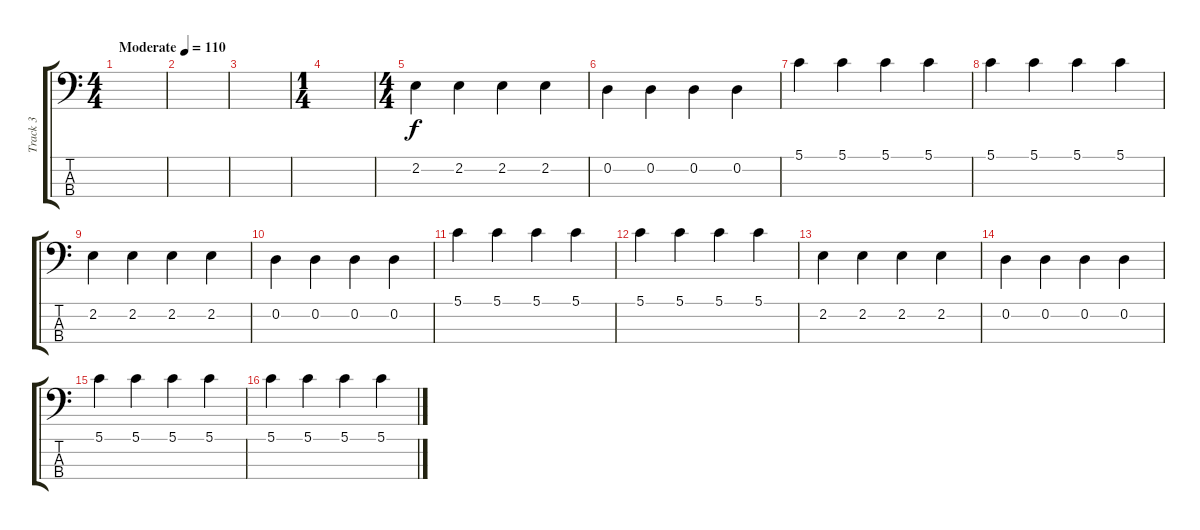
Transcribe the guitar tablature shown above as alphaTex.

\track ("Track 3" "Track 3") {instrument electricbasspick}
\staff {score tabs}
\tuning (G2 D2 A1 D1) {hide}
\ts (4 4)
\tempo (110 "Moderate")
\clef f4
\ks c
|
|
|
\ts (1 4)
|
\ts (4 4)
2.2.4 2.2.4 2.2.4 2.2.4 |
0.2.4 0.2.4 0.2.4 0.2.4 |
5.1.4 5.1.4 5.1.4 5.1.4 |
5.1.4 5.1.4 5.1.4 5.1.4 |
2.2.4 2.2.4 2.2.4 2.2.4 |
0.2.4 0.2.4 0.2.4 0.2.4 |
5.1.4 5.1.4 5.1.4 5.1.4 |
5.1.4 5.1.4 5.1.4 5.1.4 |
2.2.4 2.2.4 2.2.4 2.2.4 |
0.2.4 0.2.4 0.2.4 0.2.4 |
5.1.4 5.1.4 5.1.4 5.1.4 |
5.1.4 5.1.4 5.1.4 5.1.4
